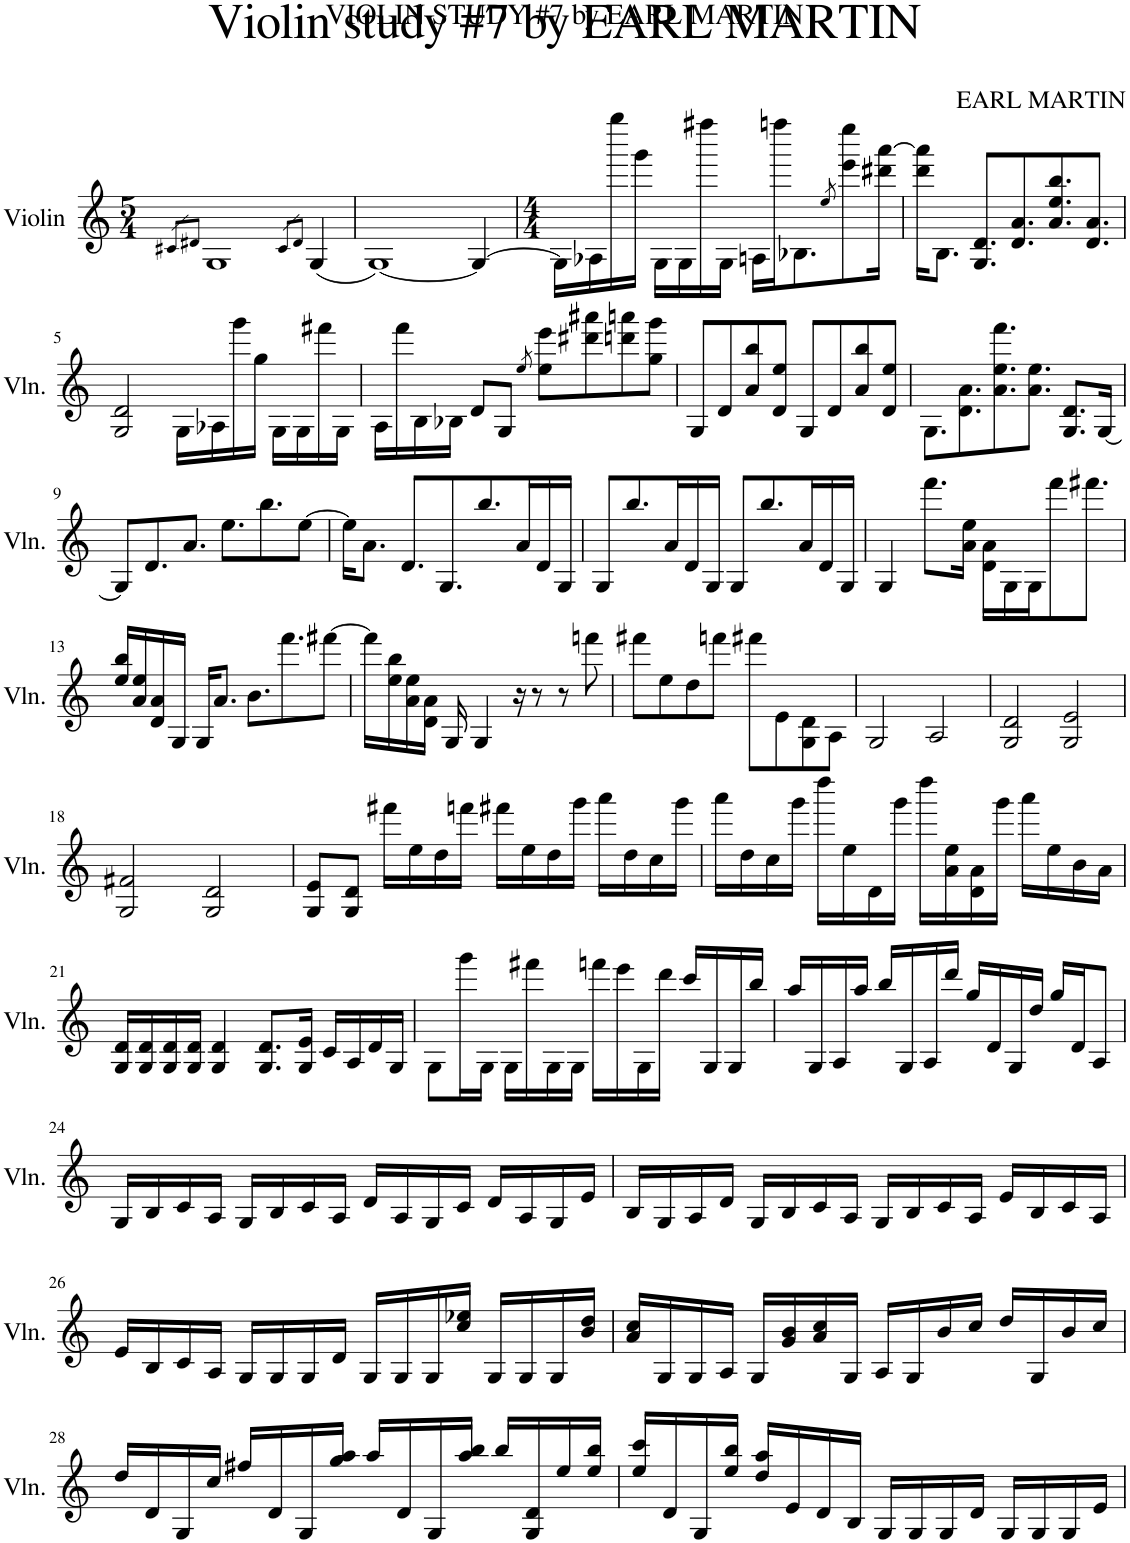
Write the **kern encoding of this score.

**kern
*part1
*staff1
*I"Violin
*I'Vln.
*clefG2
*k[]
*M5/4
=1
8qc#X/L
8qd#X/J
1G
8qc#/L
8qd#/J
(4G/
=2
[1G)
4G/_
=3
*M4/4
16G\LL]
16A-X\
16gggg\
16ggg\JJ
16G\LL
16G\
16ffff#X\
16G\JJ
16An\LL
16ffffn\J
8.B-X\
8qee/
8eee\ 8eeee\
16ddd#X\ [16aaa\Jk
=4
16ddd\ 16aaa\]KL
8.B\J
8.G/ 8.d/L
8.d/ 8.a/
8.a/ 8.ee/ 8.bb/
8.d/ 8.a/J
!!LO:LB:g=z
=5
2G/ 2d/
16G\LL
16A-X\
16ggg\
16gg\JJ
16G\LL
16G\
16fff#X\
16G\JJ
=6
16A\LL
16fff\
16B\
16B-X\JJ
8d/L
8G/J
8qee/
8ee\ 8eee\L
8ddd#X\ 8aaa#X\
8dddn\ 8aaan\
8gg\ 8ggg\J
=7
8G/L
8d/
8a/ 8bb/
8d/ 8ee/J
8G/L
8d/
8a/ 8bb/
8d/ 8ee/J
=8
8.G\L
8.d\ 8.a\
8.a\ 8.ee\ 8.fff\
8.a\ 8.ee\J
8.G/ 8.d/L
[16G/Jk
!!LO:LB:g=z
=9
8G/L]
8.d/
8.a/J
8.ee\L
8.bb\
[8ee\J
=10
16ee\KL]
8.a\J
8.d/L
8.G/
8.bb/
16a/L
16d/
16G/JJ
=11
8G/L
8.bb/
16a/L
16d/
16G/JJ
8G/L
8.bb/
16a/L
16d/
16G/JJ
=12
4G/
8.fff\L
16a\ 16ee\Jk
16d\ 16a\LL
16G\
16G\J
8fff\
8.fff#X\J
!!LO:LB:g=z
=13
16ee/ 16bb/LL
16a/ 16ee/
16d/ 16a/
16G/JJ
16G/KL
8.a/J
8.b\L
8.fff\
[8fff#X\J
=14
16fff#\LL]
16ee\ 16bb\
16a\ 16ee\
16d\ 16a\JJ
16G/
4G/
16r
8r
8r
8fffn\
=15
8fff#X\L
8ee\
8dd\
8fffn\J
8fff#X\L
8e\
8G\ 8d\
8A\J
=16
2G/
2A/
=17
2G/ 2d/
2G/ 2e/
!!LO:LB:g=z
=18
2G/ 2f#X/
2G/ 2d/
=19
8G/ 8e/L
8G/ 8d/J
16fff#X\LL
16ee\
16dd\
16fffn\JJ
16fff#X\LL
16ee\
16dd\
16ggg\JJ
16aaa\LL
16dd\
16cc\
16ggg\JJ
=20
16aaa\LL
16dd\
16cc\
16ggg\JJ
16dddd\LL
16ee\
16d\
16ggg\JJ
16dddd\LL
16a\ 16ee\
16d\ 16a\
16ggg\JJ
16aaa\LL
16ee\
16b\
16a\JJ
!!LO:LB:g=z
=21
16G/ 16d/LL
16G/ 16d/
16G/ 16d/
16G/ 16d/JJ
4G/ 4d/
8.G/ 8.d/L
16G/ 16e/Jk
16c/LL
16A/
16d/
16G/JJ
=22
8G\L
16ggg\L
16G\JJ
16G\LL
16fff#X\
16G\
16G\JJ
16fffn\LL
16eee\
16G\
16ddd\JJ
16ccc/LL
16G/
16G/
16bb/JJ
=23
16aa/LL
16G/
16A/
16aa/JJ
16bb/LL
16G/
16A/
16ddd/JJ
16gg/LL
16d/
16G/
16dd/JJ
16gg/LL
16d/J
8A/J
!!LO:LB:g=z
=24
16G/LL
16B/
16c/
16A/JJ
16G/LL
16B/
16c/
16A/JJ
16d/LL
16A/
16G/
16c/JJ
16d/LL
16A/
16G/
16e/JJ
=25
16B/LL
16G/
16A/
16d/JJ
16G/LL
16B/
16c/
16A/JJ
16G/LL
16B/
16c/
16A/JJ
16e/LL
16B/
16c/
16A/JJ
!!LO:LB:g=z
=26
16e/LL
16B/
16c/
16A/JJ
16G/LL
16G/
16G/
16d/JJ
16G/LL
16G/
16G/
16cc/ 16ee-X/JJ
16G/LL
16G/
16G/
16b/ 16dd/JJ
=27
16a/ 16cc/LL
16G/
16G/
16A/JJ
16G/LL
16g/ 16b/
16a/ 16cc/
16G/JJ
16A/LL
16G/
16b/
16cc/JJ
16dd/LL
16G/
16b/
16cc/JJ
!!LO:LB:g=z
=28
16dd/LL
16d/
16G/
16cc/JJ
16ff#X/LL
16d/
16G/
16gg/ 16aa/JJ
16aa/LL
16d/
16G/
16aa/ 16bb/JJ
16bb/LL
16G/ 16d/
16ee/
16ee/ 16bb/JJ
=29
16ee/ 16ccc/LL
16d/
16G/
16ee/ 16bb/JJ
16dd/ 16aa/LL
16e/
16d/
16B/JJ
16G/LL
16G/
16G/
16d/JJ
16G/LL
16G/
16G/
16e/JJ
=
*-
